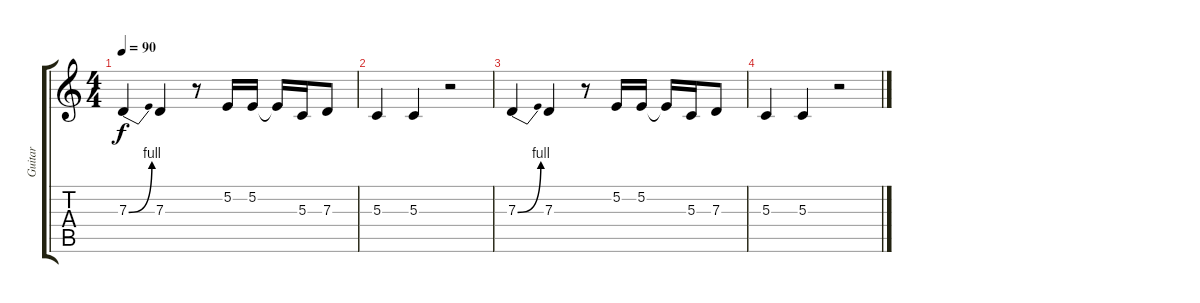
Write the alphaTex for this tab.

\track ("Guitar" "Guitar") {instrument lead5charang}
\staff {score tabs}
\tuning (E4 B3 G3 D3 A2 E2) {hide}
\ts (4 4)
\tempo 90
\clef g2
\ks c
7.3{be (bend 0 0 60 4)}.4{dy f volume 6} 7.3.4 r.8 5.2.16 5.2.16 5.2{t}.16 5.3.16 7.3.8 |
5.3.4 5.3.4 r.2 |
7.3{be (bend 0 0 60 4)}.4{volume 4} 7.3.4 r.8 5.2.16 5.2.16 5.2{t}.16 5.3.16 7.3.8 |
5.3.4 5.3.4 r.2
